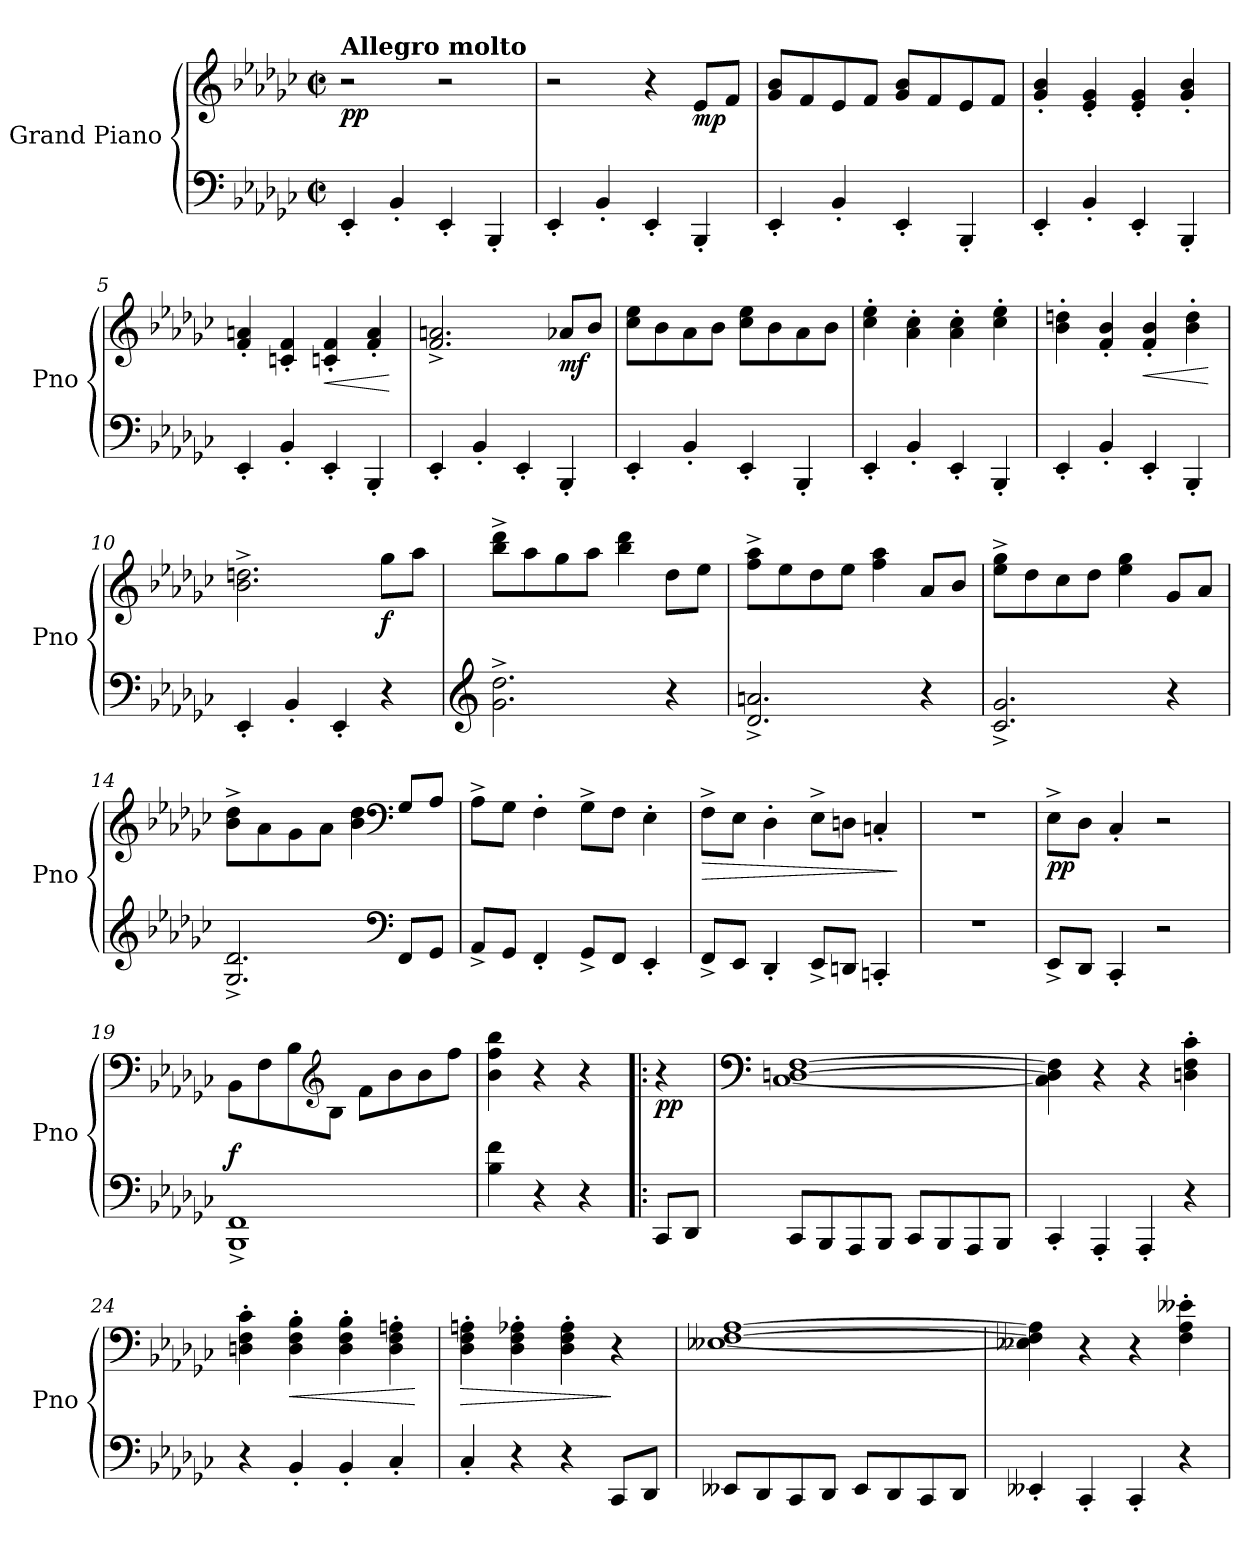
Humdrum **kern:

**kern	**kern	**dynam
*part1	*part1	*part1
*staff2	*staff1	*staff1/2
*I"Grand Piano	*	*
*I'Pno	*	*
*clefF4	*clefG2	*
*k[b-e-a-d-g-c-]	*k[b-e-a-d-g-c-]	*
*G-:	*G-:	*
*M2/2	*M2/2	*
*met(c|)	*met(c|)	*
*MM330	*MM330	*
=1	=1	=1
!	!LO:TX:a:B:t=Allegro molto	!
!	!	!LO:DY:b
4EE-'/	2r	pp
4BB-'/	.	.
4EE-'/	2r	.
4BBB-'/	.	.
=2	=2	=2
4EE-'/	2r	.
4BB-'/	.	.
4EE-'/	4r	.
!	!	!LO:DY:b
4BBB-'/	8e-/L	mp
.	8f/J	.
=3	=3	=3
4EE-'/	8g-/ 8b-/L	.
.	8f/	.
4BB-'/	8e-/	.
.	8f/J	.
4EE-'/	8g-/ 8b-/L	.
.	8f/	.
4BBB-'/	8e-/	.
.	8f/J	.
!!LO:LB:g=z
=4	=4	=4
4EE-'/	4g-/' 4b-/'	.
4BB-'/	4e-/' 4g-/'	.
4EE-'/	4e-/' 4g-/'	.
4BBB-'/	4g-/' 4b-/'	.
=5	=5	=5
4EE-'/	4f/' 4an/'	.
4BB-'/	4cn/' 4f/'	.
!	!	!LO:HP:b
4EE-'/	4cn/' 4f/'	<
4BBB-'/	4f/' 4a/'	.
.	.	[
=6	=6	=6
4EE-'/	2.f/^ 2.an/^	.
4BB-'/	.	.
4EE-'/	.	.
!	!	!LO:DY:b
4BBB-'/	8a-X/L	mf
.	8b-/J	.
=7	=7	=7
4EE-'/	8cc-\ 8ee-\L	.
.	8b-\	.
4BB-'/	8a-\	.
.	8b-\J	.
4EE-'/	8cc-\ 8ee-\L	.
.	8b-\	.
4BBB-'/	8a-\	.
.	8b-\J	.
!!LO:LB:g=z
=8	=8	=8
4EE-'/	4cc-\' 4ee-\'	.
4BB-'/	4a-\' 4cc-\'	.
4EE-'/	4a-\' 4cc-\'	.
4BBB-'/	4cc-\' 4ee-\'	.
=9	=9	=9
4EE-'/	4b-\' 4ddn\'	.
4BB-'/	4f/' 4b-/'	.
!	!	!LO:HP:b
4EE-'/	4f/' 4b-/'	<
4BBB-'/	4b-\' 4dd\'	.
.	.	[
=10	=10	=10
4EE-'/	2.b-\^ 2.ddn\^	.
4BB-'/	.	.
4EE-'/	.	.
!	!	!LO:DY:b
4r	8gg-\L	f
.	8aa-\J	.
=11	=11	=11
*clefG2	*	*
2.g-\^ 2.dd-\^	8bb-\^ 8ddd-\^L	.
.	8aa-\	.
.	8gg-\	.
.	8aa-\J	.
.	4bb-\ 4ddd-\	.
4r	8dd-\L	.
.	8ee-\J	.
!!LO:LB:g=z
=12	=12	=12
2.d-/^ 2.an/^	8ff\^ 8aa-\^L	.
.	8ee-\	.
.	8dd-\	.
.	8ee-\J	.
.	4ff\ 4aa-\	.
4r	8a-/L	.
.	8b-/J	.
=13	=13	=13
2.c-/^ 2.g-/^	8ee-\^ 8gg-\^L	.
.	8dd-\	.
.	8cc-\	.
.	8dd-\J	.
.	4ee-\ 4gg-\	.
4r	8g-/L	.
.	8a-/J	.
=14	=14	=14
2.G-/^ 2.d-/^	8b-\^ 8dd-\^L	.
.	8a-\	.
.	8g-\	.
.	8a-\J	.
.	4b-\ 4dd-\	.
*clefF4	*clefF4	*
8FF/L	8G-/L	.
8GG-/J	8A-/J	.
=15	=15	=15
8AA-^/L	8A-^\L	.
8GG-/J	8G-\J	.
4FF'/	4F'\	.
8GG-^/L	8G-^\L	.
8FF/J	8F\J	.
4EE-'/	4E-'\	.
!!LO:LB:g=z
=16	=16	=16
!	!	!LO:HP:b
8FF^/L	8F^\L	>
8EE-/J	8E-\J	.
4DD-'/	4D-'\	.
8EE-^/L	8E-^\L	.
8DDn/J	8Dn\J	.
4CCn'/	4Cn'/	.
.	.	]
=17	=17	=17
1r	1r	.
=18	=18	=18
!	!	!LO:DY:b
8EE-^/L	8E-^\L	pp
8DD-/J	8D-\J	.
4CC-'/	4C-'/	.
2r	2r	.
=19	=19	=19
!	!	!LO:DY:a=2
1BBB-^ 1FF^	8BB-\L	f
.	8F\	.
.	8B-\	.
*	*clefG2	*
.	8B-\J	.
.	8f\L	.
.	8b-\	.
.	8b-\	.
.	8ff\J	.
=20	=20	=20
4B-\ 4f\	4b-\ 4ff\ 4bb-\	.
4r	4r	.
4r	4r	.
!!LO:PB:g=z
=21!|:	=21!|:	=21!|:
!	!	!LO:DY:b
8CC-/L	4r	pp
8DD-/J	.	.
=22	=22	=22
*	*clefF4	*
8CC-/L	[1C- [1Dn [1F	.
8BBB-/	.	.
8AAA-/	.	.
8BBB-/J	.	.
8CC-/L	.	.
8BBB-/	.	.
8AAA-/	.	.
8BBB-/J	.	.
=23	=23	=23
4CC-'/	4C-\] 4D\] 4F\]	.
4AAA-'/	4r	.
4AAA-'/	4r	.
4r	4Dn\' 4F\' 4c-\'	.
=24	=24	=24
4r	4Dn\' 4F\' 4c-\'	.
!	!	!LO:HP:b
4BB-'/	4D\' 4F\' 4B-\'	<
4BB-'/	4D\' 4F\' 4B-\'	.
4C-'/	4D\' 4F\' 4An\'	.
.	.	[
=25	=25	=25
!	!	!LO:HP:b
4C-'/	4D-\' 4F\' 4An\'	>
4r	4D-\' 4F\' 4A-X\'	.
4r	4D-\' 4F\' 4A-\'	.
8CC-/L	4r	]
8DD-/J	.	.
!!LO:LB:g=z
=26	=26	=26
8EE--X/L	[1E--X [1F [1A-	.
8DD-/	.	.
8CC-/	.	.
8DD-/J	.	.
8EE--/L	.	.
8DD-/	.	.
8CC-/	.	.
8DD-/J	.	.
=27	=27	=27
4EE--X'/	4E--X\] 4F\] 4A-\]	.
4CC-'/	4r	.
4CC-'/	4r	.
4r	4F\' 4A-\' 4e--X\'	.
=	=	=
*-	*-	*-
